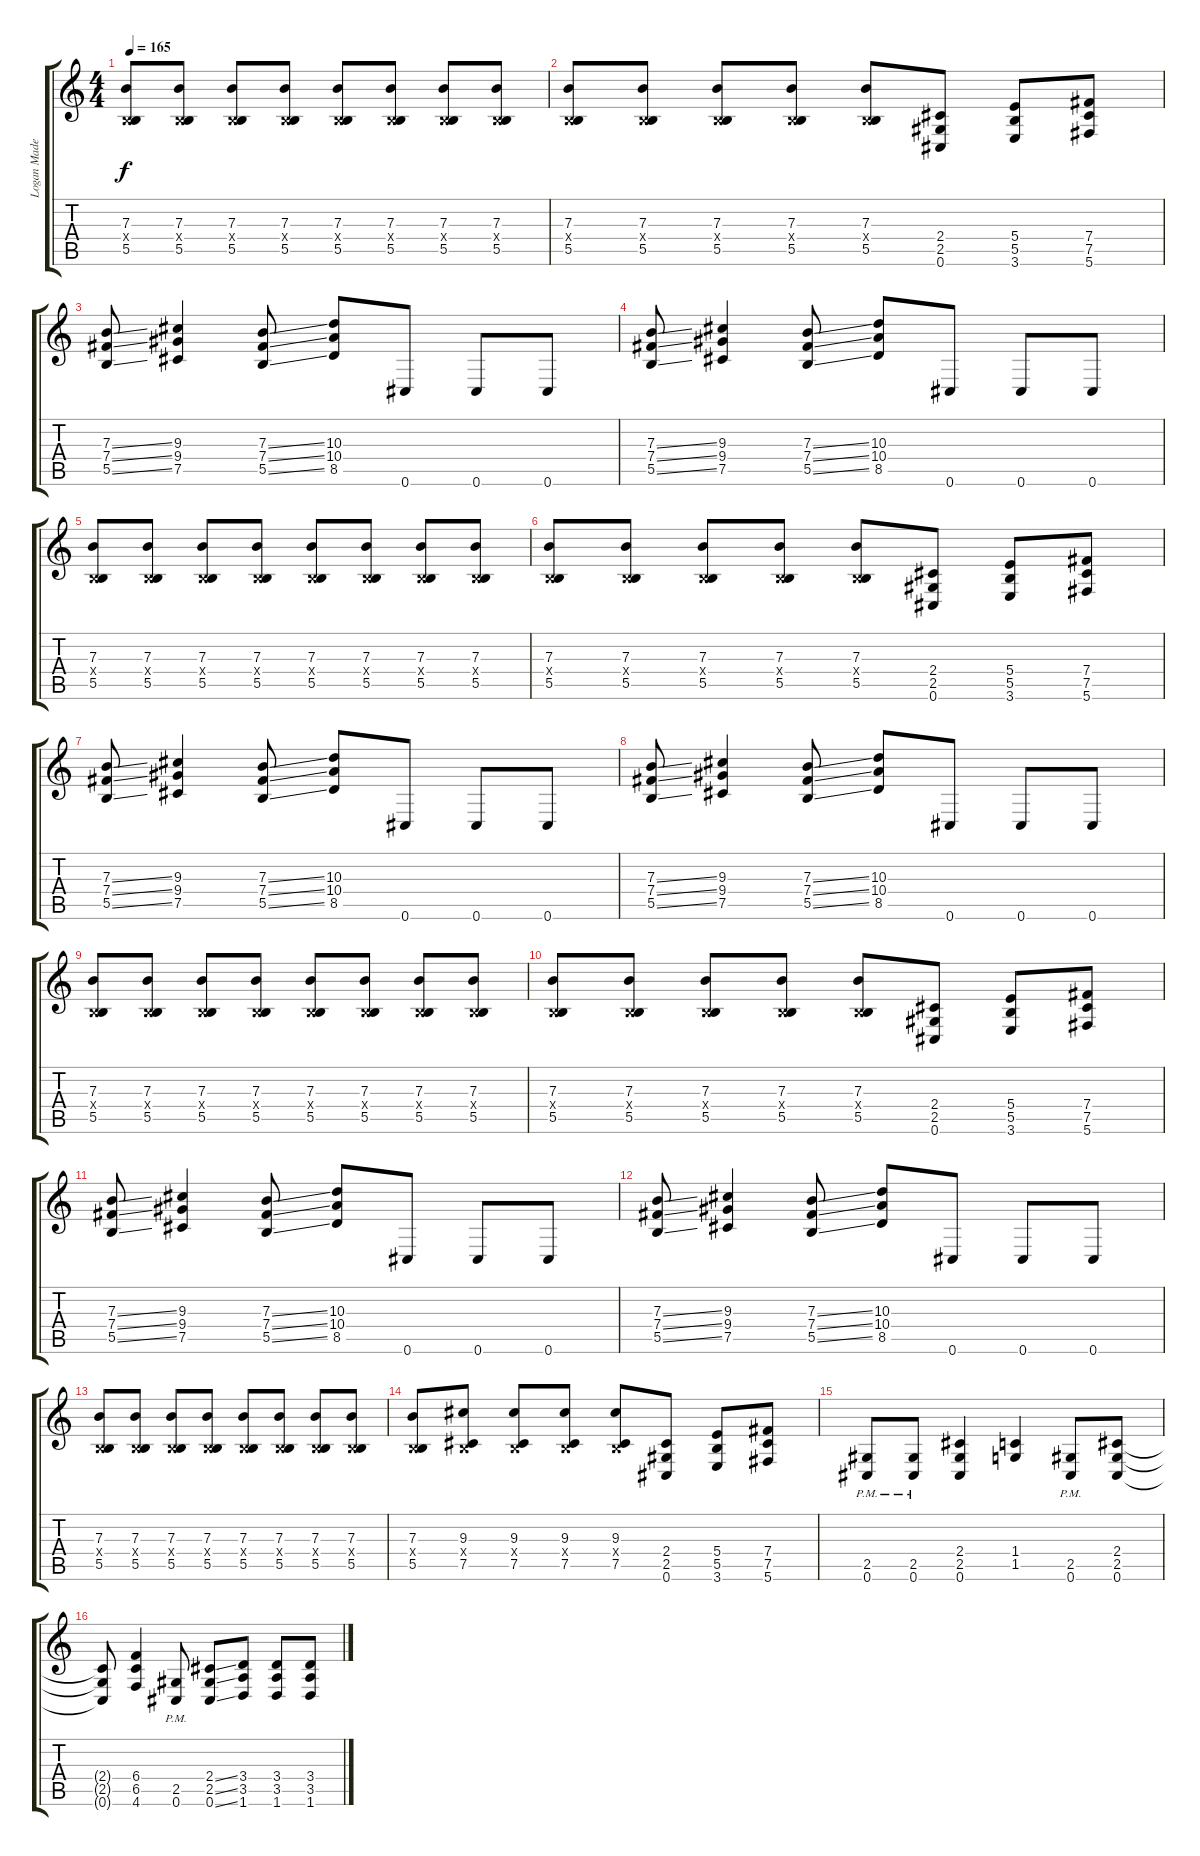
\track ("Logan Mader" "Logan Made") {instrument distortionguitar}
\staff {score tabs}
\tuning (Db4 Ab3 E3 B2 Gb2 Db2) {hide}
\ts (4 4)
\tempo 165
\clef g2
\ks c
(7.3 0.4{x} 5.5).8{dy f} (7.3 0.4{x} 5.5).8 (7.3 0.4{x} 5.5).8 (7.3 0.4{x} 5.5).8 (7.3 0.4{x} 5.5).8 (7.3 0.4{x} 5.5).8 (7.3 0.4{x} 5.5).8 (7.3 0.4{x} 5.5).8 |
(7.3 0.4{x} 5.5).8 (7.3 0.4{x} 5.5).8 (7.3 0.4{x} 5.5).8 (7.3 0.4{x} 5.5).8 (7.3 0.4{x} 5.5).8 (2.4 2.5 0.6).8 (5.4 5.5 3.6).8 (7.4 7.5 5.6).8 |
(7.3{ss} 7.4{ss} 5.5{ss}).8 (9.3 9.4 7.5).4 (7.3{ss} 7.4{ss} 5.5{ss}).8 (10.3 10.4 8.5).8 0.6.8 0.6.8 0.6.8 |
(7.3{ss} 7.4{ss} 5.5{ss}).8 (9.3 9.4 7.5).4 (7.3{ss} 7.4{ss} 5.5{ss}).8 (10.3 10.4 8.5).8 0.6.8 0.6.8 0.6.8 |
(7.3 0.4{x} 5.5).8 (7.3 0.4{x} 5.5).8 (7.3 0.4{x} 5.5).8 (7.3 0.4{x} 5.5).8 (7.3 0.4{x} 5.5).8 (7.3 0.4{x} 5.5).8 (7.3 0.4{x} 5.5).8 (7.3 0.4{x} 5.5).8 |
(7.3 0.4{x} 5.5).8 (7.3 0.4{x} 5.5).8 (7.3 0.4{x} 5.5).8 (7.3 0.4{x} 5.5).8 (7.3 0.4{x} 5.5).8 (2.4 2.5 0.6).8 (5.4 5.5 3.6).8 (7.4 7.5 5.6).8 |
(7.3{ss} 7.4{ss} 5.5{ss}).8 (9.3 9.4 7.5).4 (7.3{ss} 7.4{ss} 5.5{ss}).8 (10.3 10.4 8.5).8 0.6.8 0.6.8 0.6.8 |
(7.3{ss} 7.4{ss} 5.5{ss}).8 (9.3 9.4 7.5).4 (7.3{ss} 7.4{ss} 5.5{ss}).8 (10.3 10.4 8.5).8 0.6.8 0.6.8 0.6.8 |
(7.3 0.4{x} 5.5).8 (7.3 0.4{x} 5.5).8 (7.3 0.4{x} 5.5).8 (7.3 0.4{x} 5.5).8 (7.3 0.4{x} 5.5).8 (7.3 0.4{x} 5.5).8 (7.3 0.4{x} 5.5).8 (7.3 0.4{x} 5.5).8 |
(7.3 0.4{x} 5.5).8 (7.3 0.4{x} 5.5).8 (7.3 0.4{x} 5.5).8 (7.3 0.4{x} 5.5).8 (7.3 0.4{x} 5.5).8 (2.4 2.5 0.6).8 (5.4 5.5 3.6).8 (7.4 7.5 5.6).8 |
(7.3{ss} 7.4{ss} 5.5{ss}).8 (9.3 9.4 7.5).4 (7.3{ss} 7.4{ss} 5.5{ss}).8 (10.3 10.4 8.5).8 0.6.8 0.6.8 0.6.8 |
(7.3{ss} 7.4{ss} 5.5{ss}).8 (9.3 9.4 7.5).4 (7.3{ss} 7.4{ss} 5.5{ss}).8 (10.3 10.4 8.5).8 0.6.8 0.6.8 0.6.8 |
(7.3 0.4{x} 5.5).8 (7.3 0.4{x} 5.5).8 (7.3 0.4{x} 5.5).8 (7.3 0.4{x} 5.5).8 (7.3 0.4{x} 5.5).8 (7.3 0.4{x} 5.5).8 (7.3 0.4{x} 5.5).8 (7.3 0.4{x} 5.5).8 |
(7.3 0.4{x} 5.5).8 (9.3 0.4{x} 7.5).8 (9.3 0.4{x} 7.5).8 (9.3 0.4{x} 7.5).8 (9.3 0.4{x} 7.5).8 (2.4 2.5 0.6).8 (5.4 5.5 3.6).8 (7.4 7.5 5.6).8 |
(2.5{pm} 0.6{pm}).8 (2.5{pm} 0.6{pm}).8 (2.4 2.5 0.6).4 (1.4 1.5).4 (2.5{pm} 0.6{pm}).8 (2.4 2.5 0.6).8 |
(2.4{t} 2.5{t} 0.6{t}).8 (6.4 6.5 4.6).4 (2.5{pm} 0.6{pm}).8 (2.4{ss} 2.5{ss} 0.6{ss}).8 (3.4 3.5 1.6).8 (3.4 3.5 1.6).8 (3.4 3.5 1.6).8
